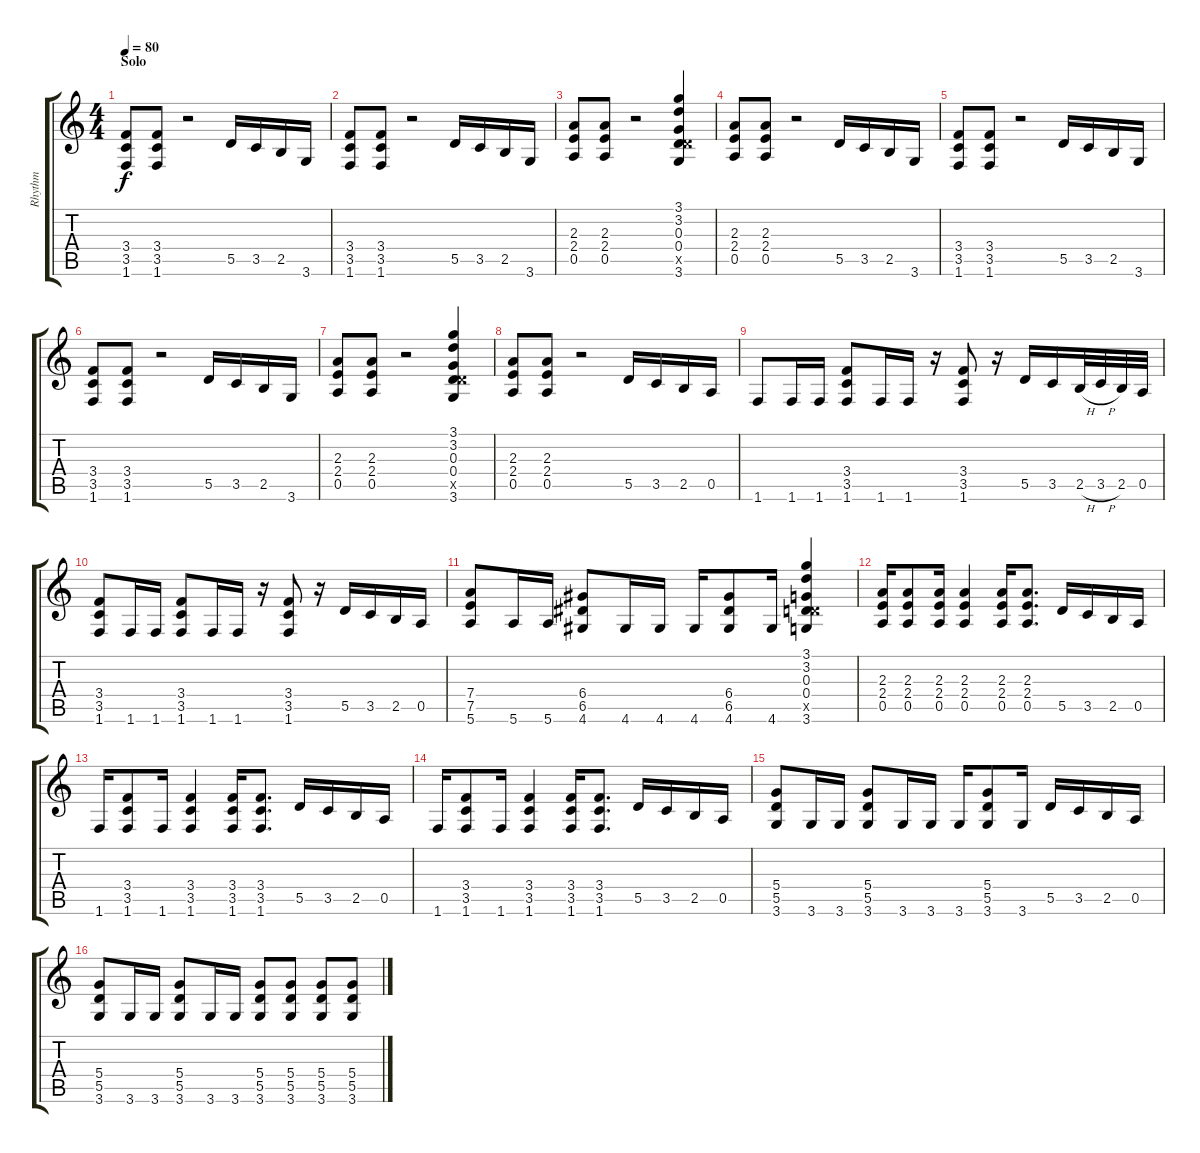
\track ("Rhythm" "Rhythm") {instrument overdrivenguitar}
\staff {score tabs}
\tuning (E4 B3 G3 D3 A2 E2) {hide}
\ts (4 4)
\section ("" "Solo")
\tempo 80
\clef g2
\ks c
(3.4 3.5 1.6).8{dy f} (3.4 3.5 1.6).8 r.2 5.5.16 3.5.16 2.5.16 3.6.16 |
(3.4 3.5 1.6).8 (3.4 3.5 1.6).8 r.2 5.5.16 3.5.16 2.5.16 3.6.16 |
(2.3 2.4 0.5).8 (2.3 2.4 0.5).8 r.2 (3.1 3.2 0.3 0.4 5.5{x} 3.6).4 |
(2.3 2.4 0.5).8 (2.3 2.4 0.5).8 r.2 5.5.16 3.5.16 2.5.16 3.6.16 |
(3.4 3.5 1.6).8 (3.4 3.5 1.6).8 r.2 5.5.16 3.5.16 2.5.16 3.6.16 |
(3.4 3.5 1.6).8 (3.4 3.5 1.6).8 r.2 5.5.16 3.5.16 2.5.16 3.6.16 |
(2.3 2.4 0.5).8 (2.3 2.4 0.5).8 r.2 (3.1 3.2 0.3 0.4 5.5{x} 3.6).4 |
(2.3 2.4 0.5).8 (2.3 2.4 0.5).8 r.2 5.5.16 3.5.16 2.5.16 0.5.16 |
1.6.8 1.6.16 1.6.16 (3.4 3.5 1.6).8 1.6.16 1.6.16 r.16 (3.4 3.5 1.6).8 r.16 5.5.16 3.5.16 2.5{h}.32 3.5{h}.32 2.5.32 0.5.32 |
(3.4 3.5 1.6).8 1.6.16 1.6.16 (3.4 3.5 1.6).8 1.6.16 1.6.16 r.16 (3.4 3.5 1.6).8 r.16 5.5.16 3.5.16 2.5.16 0.5.16 |
(7.4 7.5 5.6).8 5.6.16 5.6.16 (6.4 6.5 4.6).8 4.6.16 4.6.16 4.6.16 (6.4 6.5 4.6).8 4.6.16 (3.1 3.2 0.3 0.4 5.5{x} 3.6).4 |
(2.3 2.4 0.5).16 (2.3 2.4 0.5).8 (2.3 2.4 0.5).16 (2.3 2.4 0.5).4 (2.3 2.4 0.5).16 (2.3 2.4 0.5).8{d} 5.5.16 3.5.16 2.5.16 0.5.16 |
1.6.16 (3.4 3.5 1.6).8 1.6.16 (3.4 3.5 1.6).4 (3.4 3.5 1.6).16 (3.4 3.5 1.6).8{d} 5.5.16 3.5.16 2.5.16 0.5.16 |
1.6.16 (3.4 3.5 1.6).8 1.6.16 (3.4 3.5 1.6).4 (3.4 3.5 1.6).16 (3.4 3.5 1.6).8{d} 5.5.16 3.5.16 2.5.16 0.5.16 |
(5.4 5.5 3.6).8 3.6.16 3.6.16 (5.4 5.5 3.6).8 3.6.16 3.6.16 3.6.16 (5.4 5.5 3.6).8 3.6.16 5.5.16 3.5.16 2.5.16 0.5.16 |
(5.4 5.5 3.6).8 3.6.16 3.6.16 (5.4 5.5 3.6).8 3.6.16 3.6.16 (5.4 5.5 3.6).8 (5.4 5.5 3.6).8 (5.4 5.5 3.6).8 (5.4 5.5 3.6).8
